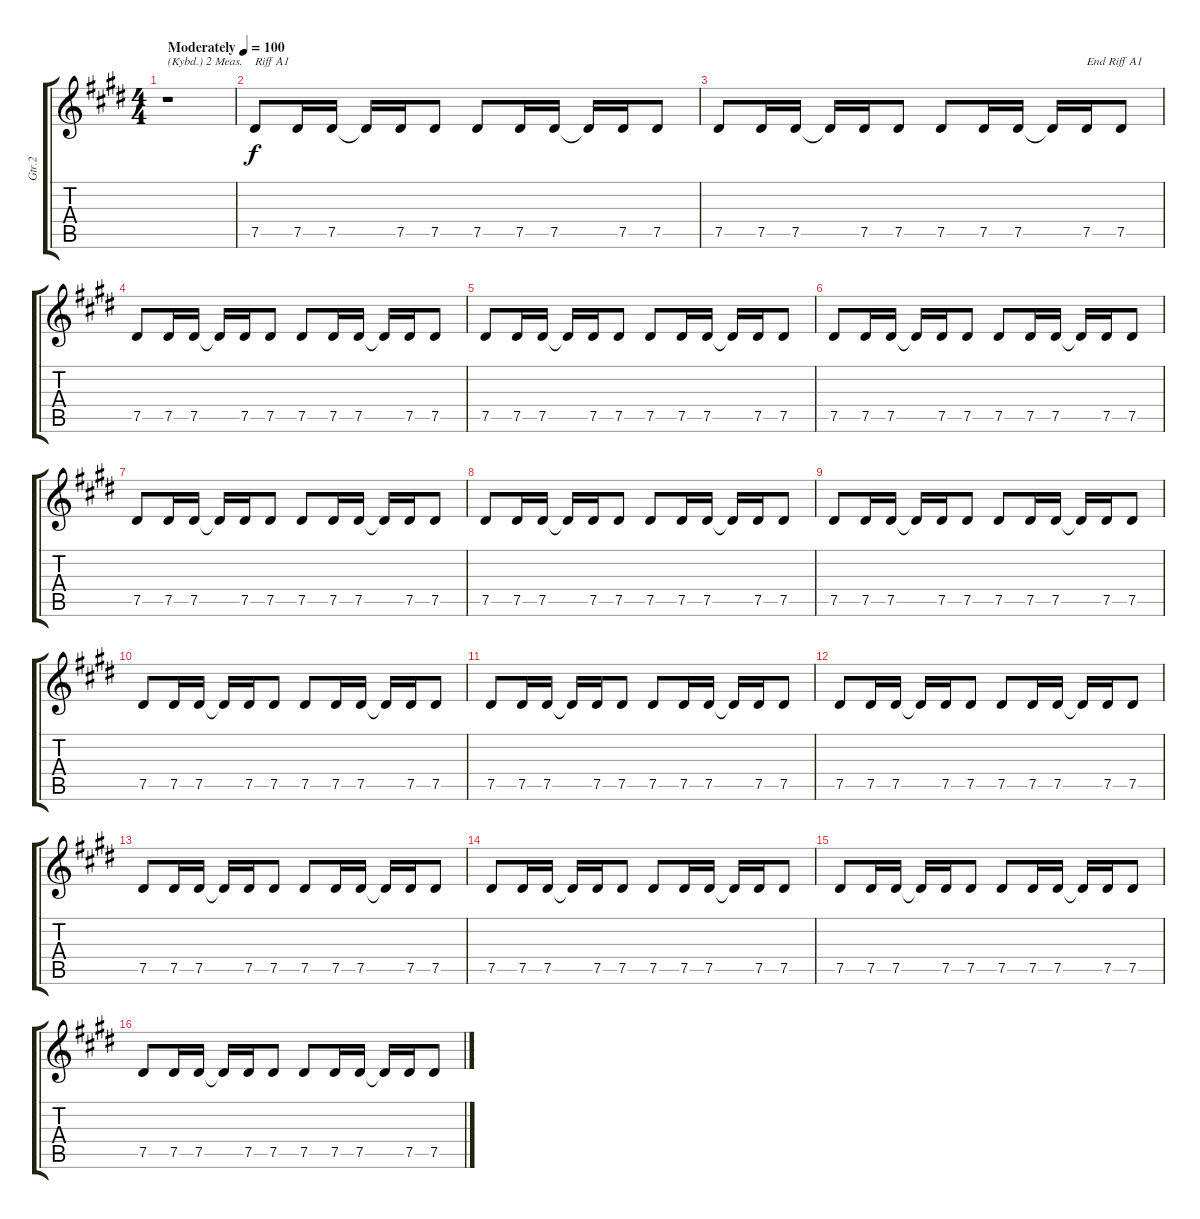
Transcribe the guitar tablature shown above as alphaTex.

\track ("Gtr.2" "Gtr.2") {instrument acousticguitarsteel}
\staff {score tabs}
\tuning (Eb4 Bb3 Gb3 Db3 Ab2 Eb2) {hide}
\ts (4 4)
\tempo (100 "Moderately")
\clef g2
\ks e
r.1{txt "(Kybd.) 2 Meas." dy f instrument acousticguitarsteel} |
7.5.8{txt "Riff A1"} 7.5.16 7.5.16 7.5{t}.16 7.5.16 7.5.8 7.5.8 7.5.16 7.5.16 7.5{t}.16 7.5.16 7.5.8 |
7.5.8 7.5.16 7.5.16 7.5{t}.16 7.5.16 7.5.8 7.5.8 7.5.16 7.5.16 7.5{t}.16 7.5.16{txt "End Riff A1"} 7.5.8 |
7.5.8 7.5.16 7.5.16 7.5{t}.16 7.5.16 7.5.8 7.5.8 7.5.16 7.5.16 7.5{t}.16 7.5.16 7.5.8 |
7.5.8 7.5.16 7.5.16 7.5{t}.16 7.5.16 7.5.8 7.5.8 7.5.16 7.5.16 7.5{t}.16 7.5.16 7.5.8 |
7.5.8 7.5.16 7.5.16 7.5{t}.16 7.5.16 7.5.8 7.5.8 7.5.16 7.5.16 7.5{t}.16 7.5.16 7.5.8 |
7.5.8 7.5.16 7.5.16 7.5{t}.16 7.5.16 7.5.8 7.5.8 7.5.16 7.5.16 7.5{t}.16 7.5.16 7.5.8 |
7.5.8 7.5.16 7.5.16 7.5{t}.16 7.5.16 7.5.8 7.5.8 7.5.16 7.5.16 7.5{t}.16 7.5.16 7.5.8 |
7.5.8 7.5.16 7.5.16 7.5{t}.16 7.5.16 7.5.8 7.5.8 7.5.16 7.5.16 7.5{t}.16 7.5.16 7.5.8 |
7.5.8 7.5.16 7.5.16 7.5{t}.16 7.5.16 7.5.8 7.5.8 7.5.16 7.5.16 7.5{t}.16 7.5.16 7.5.8 |
7.5.8 7.5.16 7.5.16 7.5{t}.16 7.5.16 7.5.8 7.5.8 7.5.16 7.5.16 7.5{t}.16 7.5.16 7.5.8 |
7.5.8 7.5.16 7.5.16 7.5{t}.16 7.5.16 7.5.8 7.5.8 7.5.16 7.5.16 7.5{t}.16 7.5.16 7.5.8 |
7.5.8 7.5.16 7.5.16 7.5{t}.16 7.5.16 7.5.8 7.5.8 7.5.16 7.5.16 7.5{t}.16 7.5.16 7.5.8 |
7.5.8 7.5.16 7.5.16 7.5{t}.16 7.5.16 7.5.8 7.5.8 7.5.16 7.5.16 7.5{t}.16 7.5.16 7.5.8 |
7.5.8 7.5.16 7.5.16 7.5{t}.16 7.5.16 7.5.8 7.5.8 7.5.16 7.5.16 7.5{t}.16 7.5.16 7.5.8 |
7.5.8 7.5.16 7.5.16 7.5{t}.16 7.5.16 7.5.8 7.5.8 7.5.16 7.5.16 7.5{t}.16 7.5.16 7.5.8
